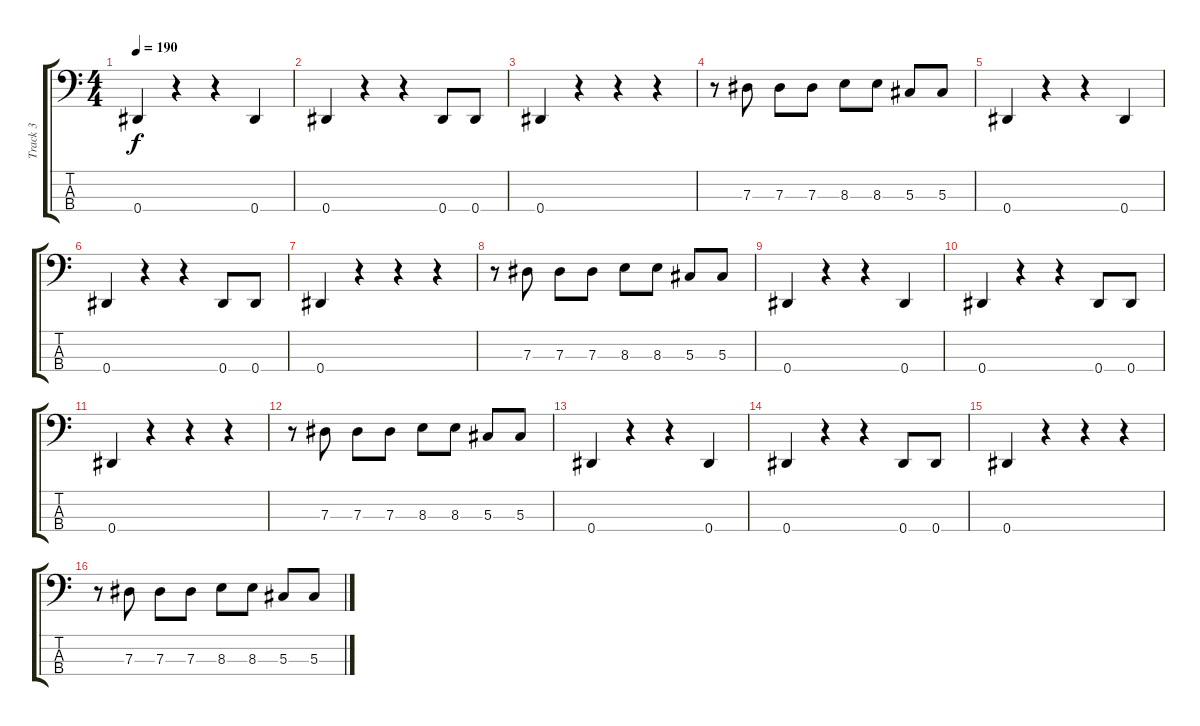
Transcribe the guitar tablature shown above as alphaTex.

\track ("Track 3" "Track 3") {instrument electricbassfinger}
\staff {score tabs}
\tuning (Gb2 Db2 Ab1 Eb1) {hide}
\ts (4 4)
\tempo 190
\clef f4
\ks c
0.4.4{dy f} r.4 r.4 0.4.4 |
0.4.4 r.4 r.4 0.4.8 0.4.8 |
0.4.4 r.4 r.4 r.4 |
r.8 7.3.8 7.3.8 7.3.8 8.3.8 8.3.8 5.3.8 5.3.8 |
0.4.4 r.4 r.4 0.4.4 |
0.4.4 r.4 r.4 0.4.8 0.4.8 |
0.4.4 r.4 r.4 r.4 |
r.8 7.3.8 7.3.8 7.3.8 8.3.8 8.3.8 5.3.8 5.3.8 |
0.4.4 r.4 r.4 0.4.4 |
0.4.4 r.4 r.4 0.4.8 0.4.8 |
0.4.4 r.4 r.4 r.4 |
r.8 7.3.8 7.3.8 7.3.8 8.3.8 8.3.8 5.3.8 5.3.8 |
0.4.4 r.4 r.4 0.4.4 |
0.4.4 r.4 r.4 0.4.8 0.4.8 |
0.4.4 r.4 r.4 r.4 |
r.8 7.3.8 7.3.8 7.3.8 8.3.8 8.3.8 5.3.8 5.3.8
